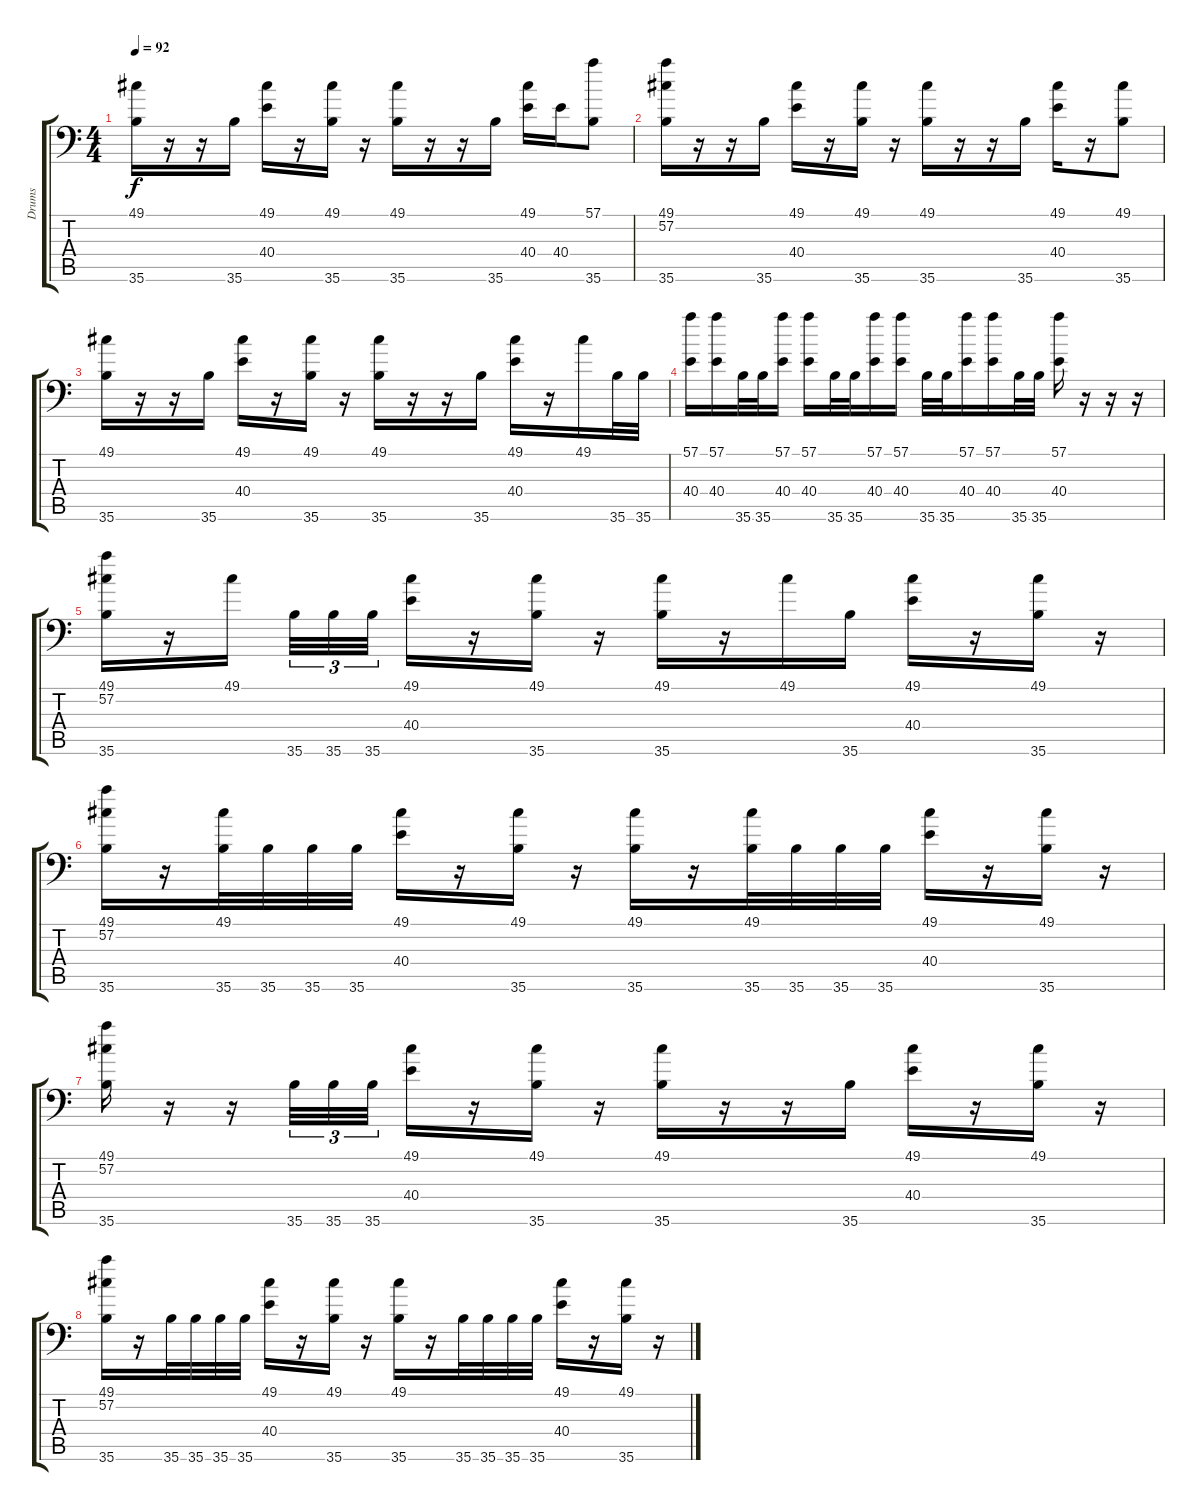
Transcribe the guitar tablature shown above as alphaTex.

\track ("Drums" "Drums") {instrument acousticgrandpiano}
\staff {score tabs}
\tuning (C-1 C-1 C-1 C-1 C-1 C-1) {hide}
\ts (4 4)
\tempo 92
\clef f4
\ks c
(49.1 35.6).16{dy f} r.16 r.16 35.6.16 (49.1 40.4).16 r.16 (49.1 35.6).16 r.16 (49.1 35.6).16 r.16 r.16 35.6.16 (49.1 40.4).16 40.4.16 (57.1 35.6).8 |
(49.1 57.2 35.6).16 r.16 r.16 35.6.16 (49.1 40.4).16 r.16 (49.1 35.6).16 r.16 (49.1 35.6).16 r.16 r.16 35.6.16 (49.1 40.4).16 r.16 (49.1 35.6).8 |
(49.1 35.6).16 r.16 r.16 35.6.16 (49.1 40.4).16 r.16 (49.1 35.6).16 r.16 (49.1 35.6).16 r.16 r.16 35.6.16 (49.1 40.4).16 r.16 49.1.16 35.6.32 35.6.32 |
(57.1 40.4).16 (57.1 40.4).16 35.6.32 35.6.32 (57.1 40.4).16 (57.1 40.4).16 35.6.32 35.6.32 (57.1 40.4).16 (57.1 40.4).16 35.6.32 35.6.32 (57.1 40.4).16 (57.1 40.4).16 35.6.32 35.6.32 (57.1 40.4).16 r.16 r.16 r.16 |
(49.1 57.2 35.6).16 r.16 49.1.16 35.6.32{tu (3 2)} 35.6.32{tu (3 2)} 35.6.32{tu (3 2)} (49.1 40.4).16 r.16 (49.1 35.6).16 r.16 (49.1 35.6).16 r.16 49.1.16 35.6.16 (49.1 40.4).16 r.16 (49.1 35.6).16 r.16 |
(49.1 57.2 35.6).16 r.16 (49.1 35.6).32 35.6.32 35.6.32 35.6.32 (49.1 40.4).16 r.16 (49.1 35.6).16 r.16 (49.1 35.6).16 r.16 (49.1 35.6).32 35.6.32 35.6.32 35.6.32 (49.1 40.4).16 r.16 (49.1 35.6).16 r.16 |
(49.1 57.2 35.6).16 r.16 r.16 35.6.32{tu (3 2)} 35.6.32{tu (3 2)} 35.6.32{tu (3 2)} (49.1 40.4).16 r.16 (49.1 35.6).16 r.16 (49.1 35.6).16 r.16 r.16 35.6.16 (49.1 40.4).16 r.16 (49.1 35.6).16 r.16 |
(49.1 57.2 35.6).16 r.16 35.6.32 35.6.32 35.6.32 35.6.32 (49.1 40.4).16 r.16 (49.1 35.6).16 r.16 (49.1 35.6).16 r.16 35.6.32 35.6.32 35.6.32 35.6.32 (49.1 40.4).16 r.16 (49.1 35.6).16 r.16
